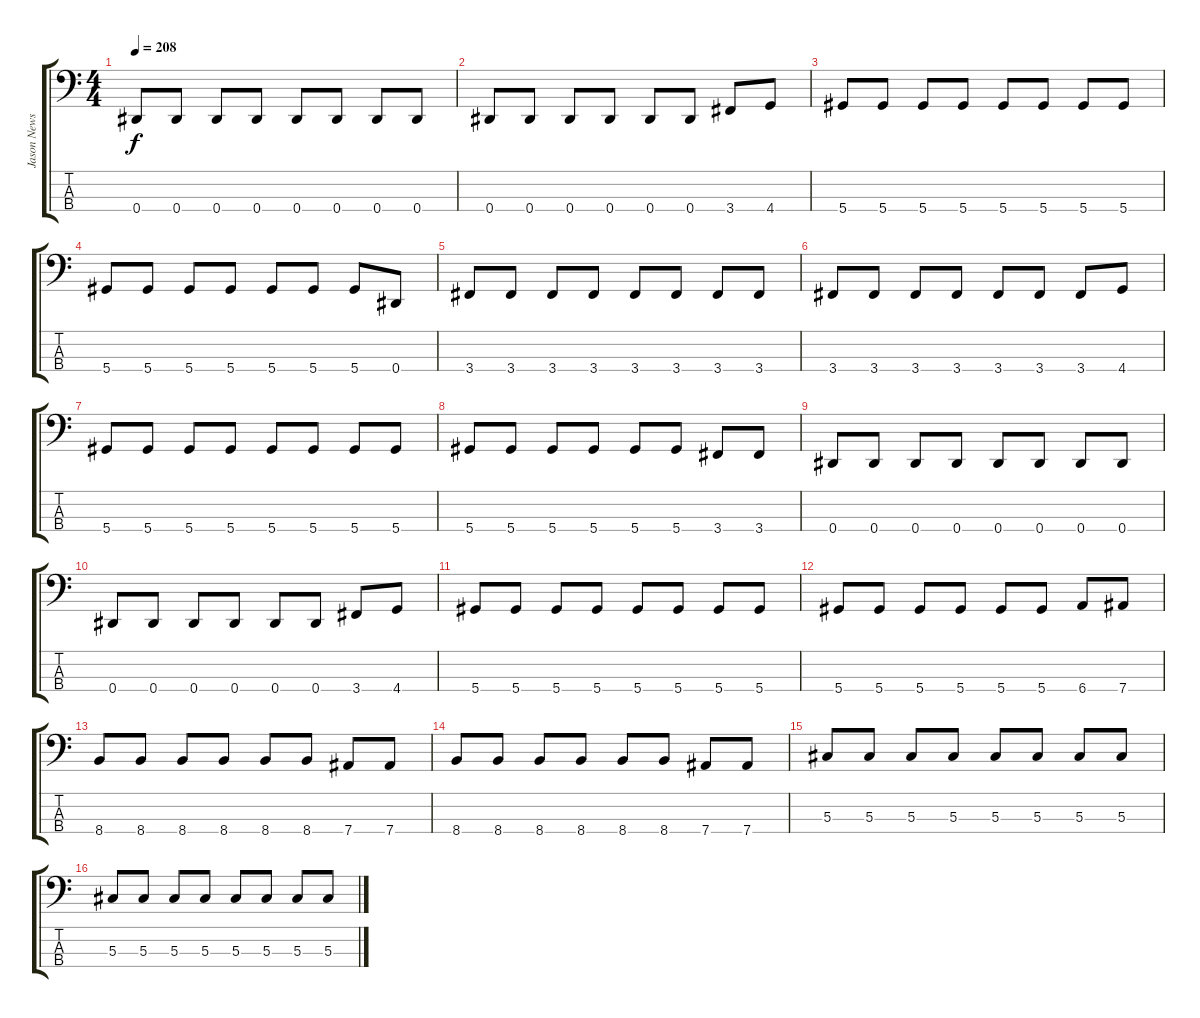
\track ("Jason Newstead (Bass)" "Jason News") {instrument electricbasspick}
\staff {score tabs}
\tuning (Gb2 Db2 Ab1 Eb1) {hide}
\ts (4 4)
\tempo 208
\clef f4
\ks c
0.4.8{dy f} 0.4.8 0.4.8 0.4.8 0.4.8 0.4.8 0.4.8 0.4.8 |
0.4.8 0.4.8 0.4.8 0.4.8 0.4.8 0.4.8 3.4.8 4.4.8 |
5.4.8 5.4.8 5.4.8 5.4.8 5.4.8 5.4.8 5.4.8 5.4.8 |
5.4.8 5.4.8 5.4.8 5.4.8 5.4.8 5.4.8 5.4.8 0.4.8 |
3.4.8 3.4.8 3.4.8 3.4.8 3.4.8 3.4.8 3.4.8 3.4.8 |
3.4.8 3.4.8 3.4.8 3.4.8 3.4.8 3.4.8 3.4.8 4.4.8 |
5.4.8 5.4.8 5.4.8 5.4.8 5.4.8 5.4.8 5.4.8 5.4.8 |
5.4.8 5.4.8 5.4.8 5.4.8 5.4.8 5.4.8 3.4.8 3.4.8 |
0.4.8 0.4.8 0.4.8 0.4.8 0.4.8 0.4.8 0.4.8 0.4.8 |
0.4.8 0.4.8 0.4.8 0.4.8 0.4.8 0.4.8 3.4.8 4.4.8 |
5.4.8 5.4.8 5.4.8 5.4.8 5.4.8 5.4.8 5.4.8 5.4.8 |
5.4.8 5.4.8 5.4.8 5.4.8 5.4.8 5.4.8 6.4.8 7.4.8 |
8.4.8 8.4.8 8.4.8 8.4.8 8.4.8 8.4.8 7.4.8 7.4.8 |
8.4.8 8.4.8 8.4.8 8.4.8 8.4.8 8.4.8 7.4.8 7.4.8 |
5.3.8 5.3.8 5.3.8 5.3.8 5.3.8 5.3.8 5.3.8 5.3.8 |
5.3.8 5.3.8 5.3.8 5.3.8 5.3.8 5.3.8 5.3.8 5.3.8
